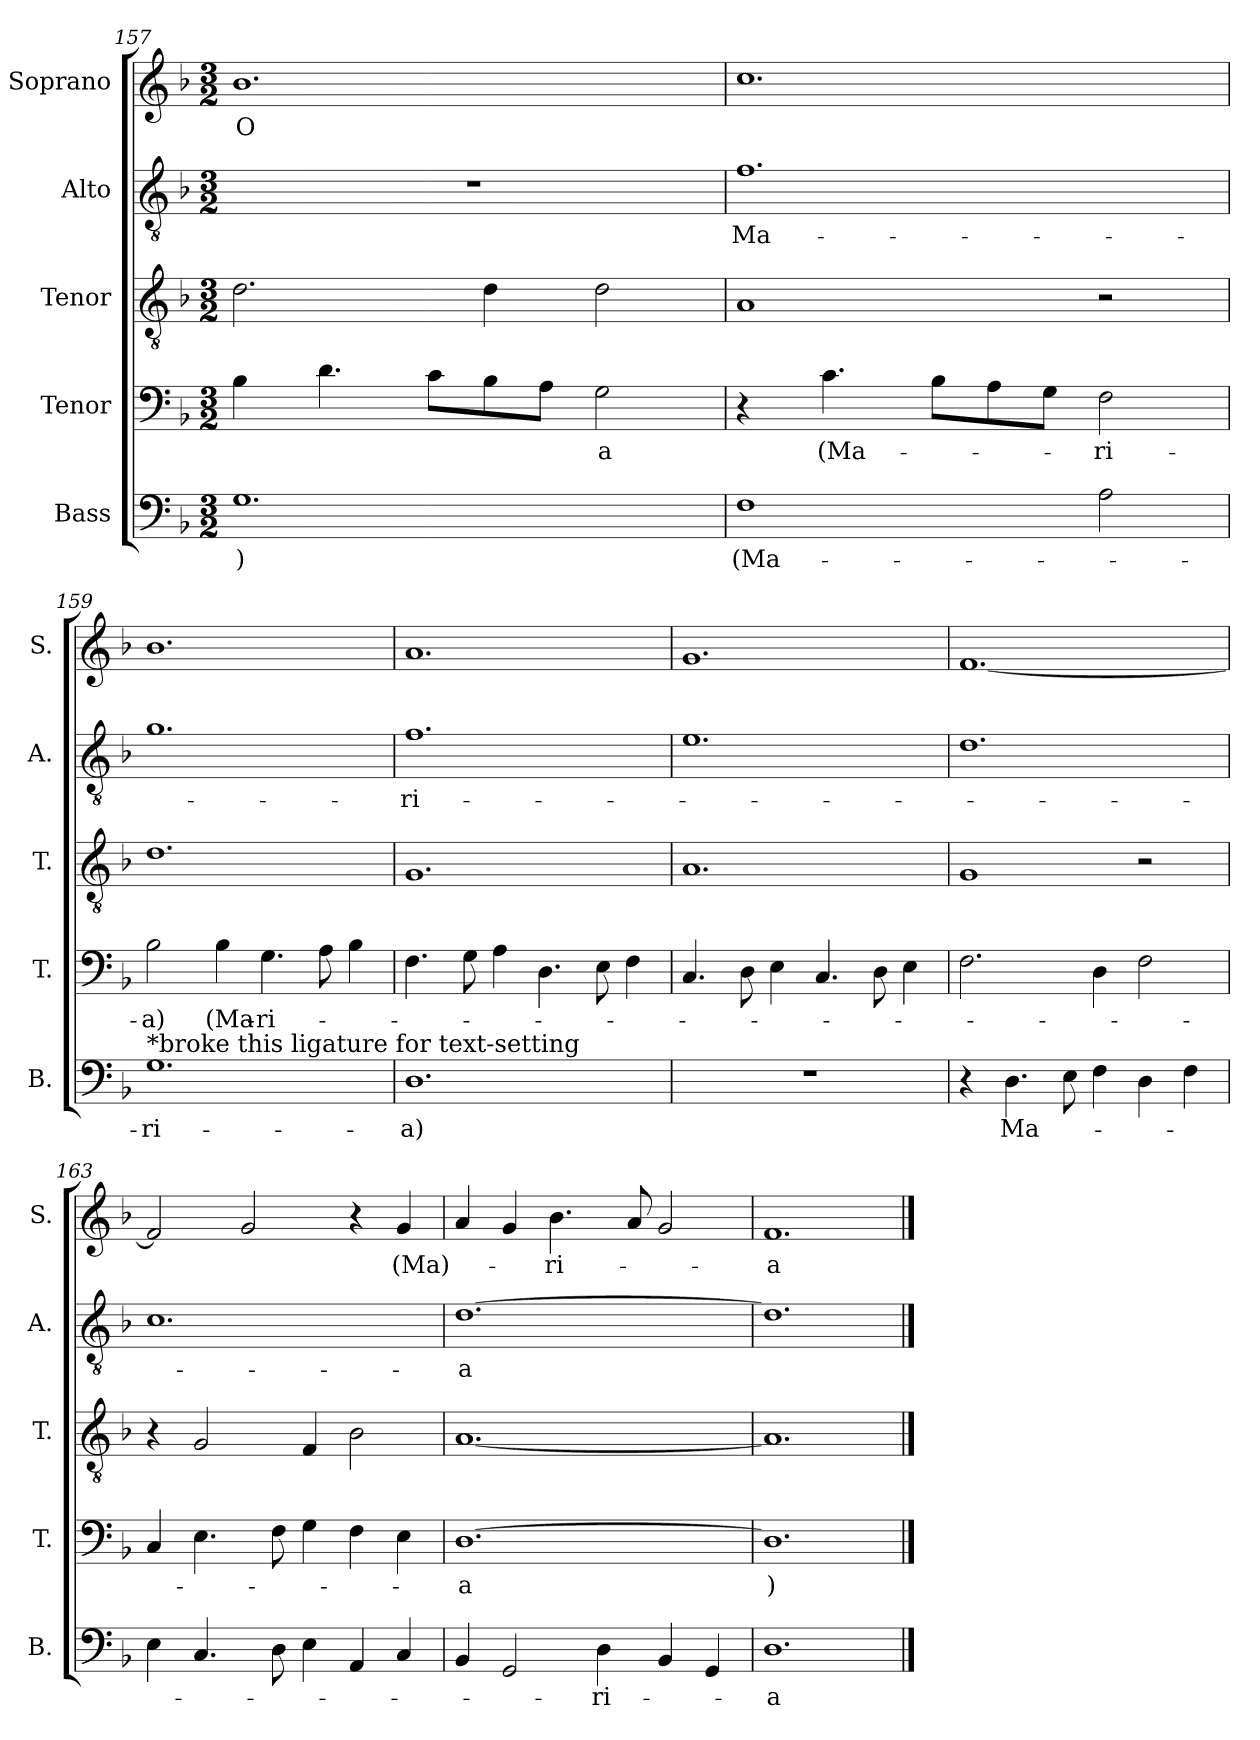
**kern	**text	**kern	**text	**kern	**kern	**text	**kern	**text
*part5	*part5	*part4	*part4	*part3	*part2	*part2	*part1	*part1
*staff5	*staff5	*staff4	*staff4	*staff3	*staff2	*staff2	*staff1	*staff1
*I"Bass	*	*I"Tenor	*	*I"Tenor	*I"Alto	*	*I"Soprano	*
*I'B.	*	*I'T.	*	*I'T.	*I'A.	*	*I'S.	*
*clefF4	*	*clefF4	*	*clefGv2	*clefGv2	*	*clefG2	*
*k[b-]	*	*k[b-]	*	*k[b-]	*k[b-]	*	*k[b-]	*
*M3/2	*	*M3/2	*	*M3/2	*M3/2	*	*M3/2	*
=157	=157	=157	=157	=157	=157	=157	=157	=157
!	!LO:LY:b	!	!	!	!	!	!	!LO:LY:b
1.G	)	4B-\	.	2.d\	1.r	.	1.b-	O
.	.	4.d\	.	.	.	.	.	.
.	.	8c\L	.	.	.	.	.	.
.	.	8B-\	.	4d\	.	.	.	.
.	.	8A\J	.	.	.	.	.	.
!	!	!	!LO:LY:b	!	!	!	!	!
.	.	2G\	a	2d\	.	.	.	.
!!LO:PB:g=z
=158	=158	=158	=158	=158	=158	=158	=158	=158
!	!LO:LY:b	!	!	!	!	!LO:LY:b	!	!
1F	(Ma-	4r	.	1A	1.f	Ma-	1.cc	.
!	!	!	!LO:LY:b	!	!	!	!	!
.	.	4.c\	(Ma-	.	.	.	.	.
.	.	8B-\L	.	.	.	.	.	.
.	.	8A\	.	.	.	.	.	.
.	.	8G\J	.	.	.	.	.	.
!	!	!	!LO:LY:b	!	!	!	!	!
2A\	.	2F\	-ri-	2r	.	.	.	.
=159	=159	=159	=159	=159	=159	=159	=159	=159
!LO:TX:a:t=*broke this ligature for text-setting	!	!	!	!	!	!	!	!
!	!LO:LY:b	!	!LO:LY:b	!	!	!	!	!
1.G	-ri-	2B-\	-a)	1.d	1.g	.	1.b-	.
!	!	!	!LO:LY:b	!	!	!	!	!
.	.	4B-\	(Ma-	.	.	.	.	.
!	!	!	!LO:LY:b	!	!	!	!	!
.	.	4.G\	-ri-	.	.	.	.	.
.	.	8A\	.	.	.	.	.	.
.	.	4B-\	.	.	.	.	.	.
=160	=160	=160	=160	=160	=160	=160	=160	=160
!	!LO:LY:b	!	!	!	!	!LO:LY:b	!	!
1.D	-a)	4.F\	.	1.G	1.f	-ri-	1.a	.
.	.	8G\	.	.	.	.	.	.
.	.	4A\	.	.	.	.	.	.
.	.	4.D\	.	.	.	.	.	.
.	.	8E\	.	.	.	.	.	.
.	.	4F\	.	.	.	.	.	.
=161	=161	=161	=161	=161	=161	=161	=161	=161
1.r	.	4.C/	.	1.A	1.e	.	1.g	.
.	.	8D\	.	.	.	.	.	.
.	.	4E\	.	.	.	.	.	.
.	.	4.C/	.	.	.	.	.	.
.	.	8D\	.	.	.	.	.	.
.	.	4E\	.	.	.	.	.	.
=162	=162	=162	=162	=162	=162	=162	=162	=162
4r	.	2.F\	.	1G	1.d	.	[1.f	.
!	!LO:LY:b	!	!	!	!	!	!	!
4.D\	Ma-	.	.	.	.	.	.	.
8E\	.	.	.	.	.	.	.	.
4F\	.	4D\	.	.	.	.	.	.
4D\	.	2F\	.	2r	.	.	.	.
4F\	.	.	.	.	.	.	.	.
!!LO:LB:g=z
=163	=163	=163	=163	=163	=163	=163	=163	=163
4E\	.	4C/	.	4r	1.c	.	2f/]	.
4.C/	.	4.E\	.	2G/	.	.	.	.
.	.	.	.	.	.	.	2g/	.
8D\	.	8F\	.	.	.	.	.	.
4E\	.	4G\	.	4F/	.	.	.	.
4AA/	.	4F\	.	2B-\	.	.	4r	.
!	!	!	!	!	!	!	!	!LO:LY:b
4C/	.	4E\	.	.	.	.	4g/	(Ma)-
=164	=164	=164	=164	=164	=164	=164	=164	=164
!	!	!	!LO:LY:b	!	!	!LO:LY:b	!	!
4BB-/	.	[1.D	-a	[1.A	[1.d	-a	4a/	.
2GG/	.	.	.	.	.	.	4g/	.
!	!	!	!	!	!	!	!	!LO:LY:b
.	.	.	.	.	.	.	4.b-\	-ri-
!	!LO:LY:b	!	!	!	!	!	!	!
4D\	-ri-	.	.	.	.	.	.	.
.	.	.	.	.	.	.	8a/	.
4BB-/	.	.	.	.	.	.	2g/	.
4GG/	.	.	.	.	.	.	.	.
=165	=165	=165	=165	=165	=165	=165	=165	=165
!	!LO:LY:b	!	!LO:LY:b	!	!	!	!	!LO:LY:b
1.D	-a	1.D]	)	1.A]	1.d]	.	1.f	-a
==	==	==	==	==	==	==	==	==
*-	*-	*-	*-	*-	*-	*-	*-	*-
